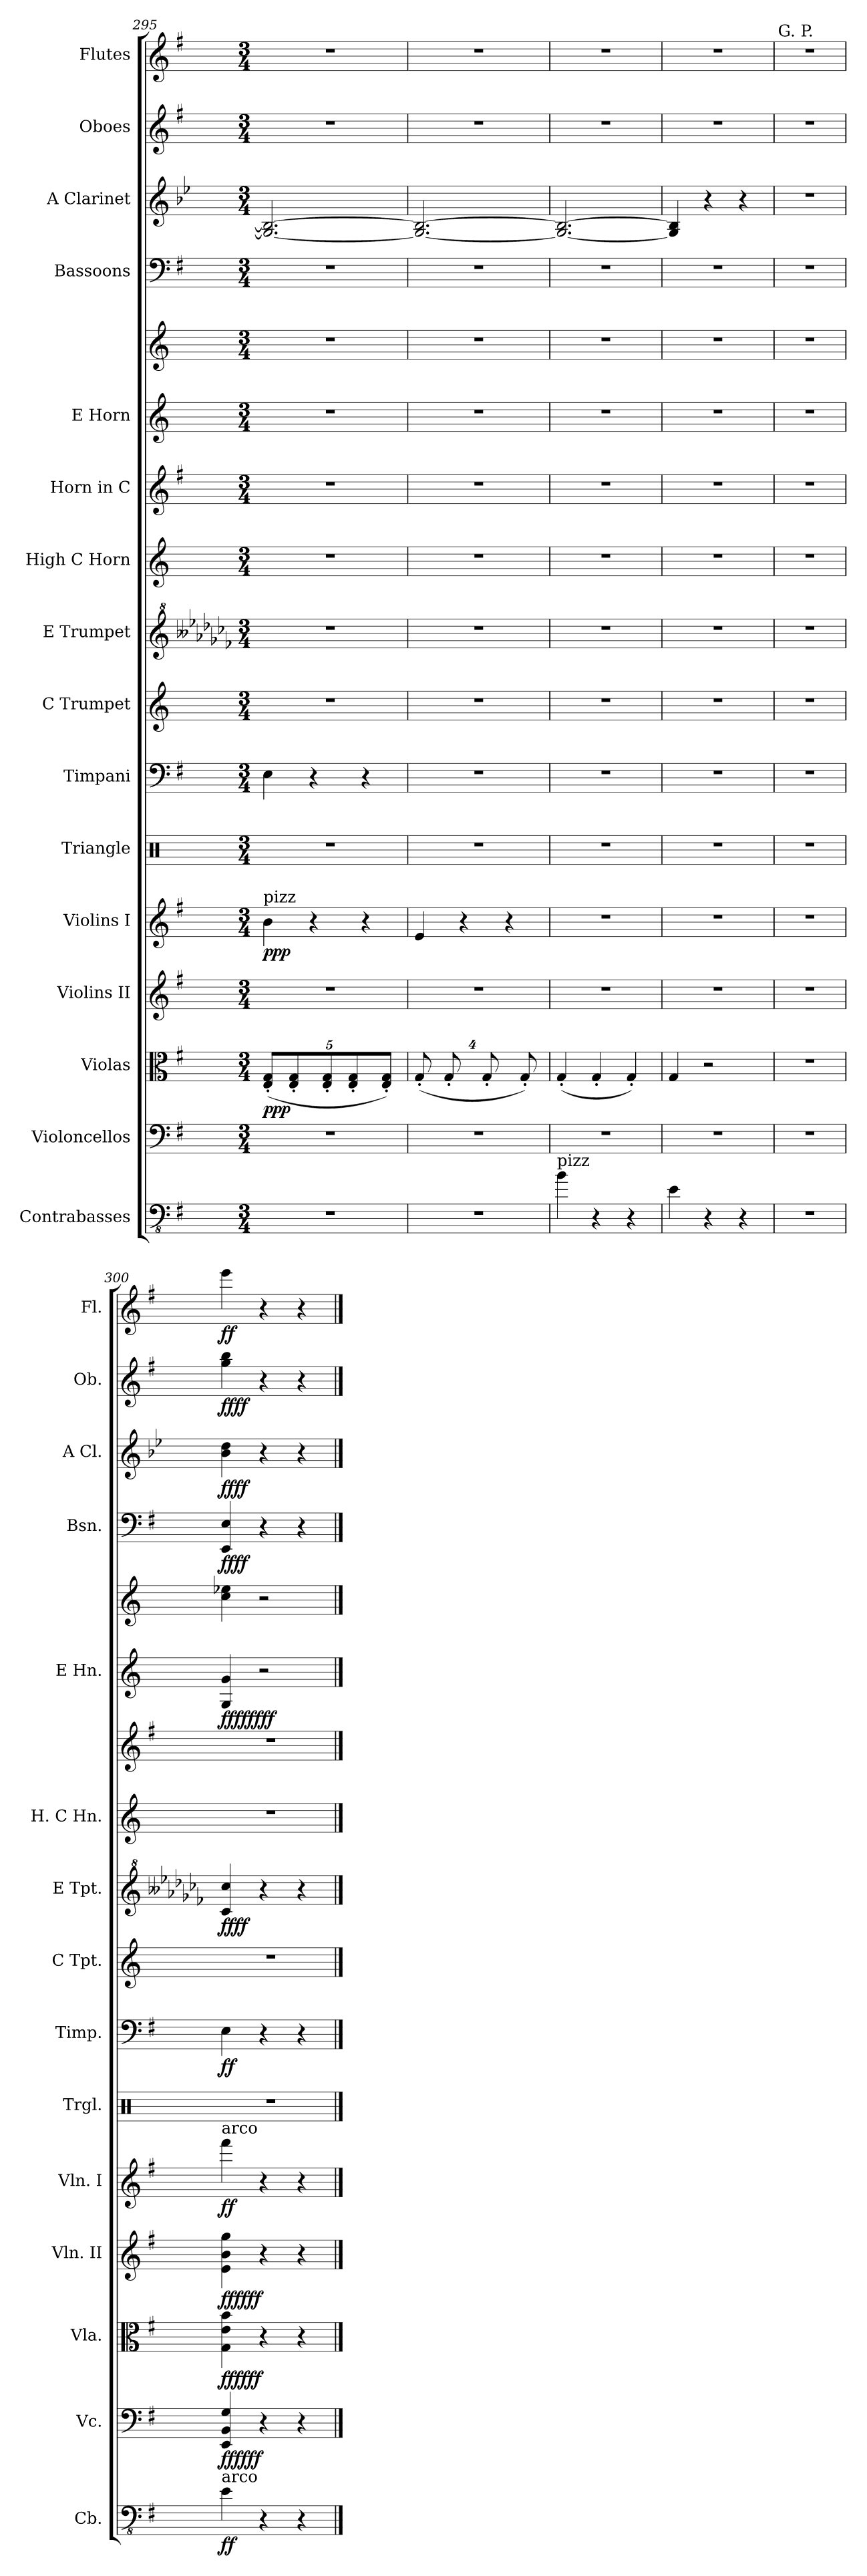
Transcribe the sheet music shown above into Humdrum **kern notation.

**kern	**dynam	**kern	**dynam	**kern	**dynam	**kern	**dynam	**kern	**dynam	**kern	**kern	**dynam	**kern	**kern	**dynam	**kern	**kern	**kern	**kern	**dynam	**kern	**dynam	**kern	**dynam	**kern	**dynam	**kern	**dynam
*part16	*part16	*part15	*part15	*part14	*part14	*part13	*part13	*part12	*part12	*part11	*part10	*part10	*part9	*part8	*part8	*part7	*part6	*part5	*part5	*part5	*part4	*part4	*part3	*part3	*part2	*part2	*part1	*part1
*staff17	*staff17	*staff16	*staff16	*staff15	*staff15	*staff14	*staff14	*staff13	*staff13	*staff12	*staff11	*staff11	*staff10	*staff9	*staff9	*staff8	*staff7	*staff6	*staff5	*staff5/6	*staff4	*staff4	*staff3	*staff3	*staff2	*staff2	*staff1	*staff1
*I"Contrabasses	*	*I"Violoncellos	*	*I"Violas	*	*I"Violins II	*	*I"Violins I	*	*I"Triangle	*I"Timpani	*	*I"C Trumpet	*I"E Trumpet	*	*I"High C Horn	*I"Horn in C	*I"E Horn	*	*	*I"Bassoons	*	*I"A Clarinet	*	*I"Oboes	*	*I"Flutes	*
*I'Cb.	*	*I'Vc.	*	*I'Vla.	*	*I'Vln. II	*	*I'Vln. I	*	*I'Trgl.	*I'Timp.	*	*I'C Tpt.	*I'E Tpt.	*	*I'H. C Hn.	*	*I'E Hn.	*	*	*I'Bsn.	*	*I'A Cl.	*	*I'Ob.	*	*I'Fl.	*
*clefFv4	*	*clefF4	*	*clefC3	*	*clefG2	*	*clefG2	*	*clefX	*clefF4	*	*clefG2	*clefG^2	*	*clefG2	*clefG2	*clefG2	*clefG2	*	*clefF4	*	*clefG2	*	*clefG2	*	*clefG2	*
*ITrd7c12	*	*	*	*	*	*	*	*	*	*	*	*	*	*ITrd-3c-4	*	*ITrd7c12	*ITrd7c12	*ITrd5c8	*ITrd5c8	*	*	*	*ITrd2c3	*	*	*	*	*
*k[f#]	*	*k[f#]	*	*k[f#]	*	*k[f#]	*	*k[f#]	*	*k[]	*k[f#]	*	*k[]	*k[b--e-a-d-g-c-f-]	*	*k[]	*k[f#]	*k[f#c#g#d#]	*k[f#c#g#d#]	*	*k[f#]	*	*k[f#]	*	*k[f#]	*	*k[f#]	*
*M3/4	*	*M3/4	*	*M3/4	*	*M3/4	*	*M3/4	*	*M3/4	*M3/4	*	*M3/4	*M3/4	*	*M3/4	*M3/4	*M3/4	*M3/4	*	*M3/4	*	*M3/4	*	*M3/4	*	*M3/4	*
*	*	*	*	*Xbrackettup	*	*	*	*	*	*	*	*	*	*	*	*	*	*	*	*	*	*	*	*	*	*	*	*
=295	=295	=295	=295	=295	=295	=295	=295	=295	=295	=295	=295	=295	=295	=295	=295	=295	=295	=295	=295	=295	=295	=295	=295	=295	=295	=295	=295	=295
!	!	!	!	!	!	!	!	!LO:TX:a:t=pizz	!	!	!	!	!	!	!	!	!	!	!	!	!	!	!	!	!	!	!	!
!	!	!	!	!	!LO:DY:b	!	!	!	!LO:DY:b	!	!	!	!	!	!	!	!	!	!	!	!	!	!	!	!	!	!	!
2.r	.	2.r	.	(>20%3E/' 20%3G/'L	ppp	2.r	.	4b\	ppp	2.r	4E\	.	2.r	2.r	.	2.r	2.r	2.r	2.r	.	2.r	.	2.E/_ 2.G/_	.	2.r	.	2.r	.
.	.	.	.	20%3E/' 20%3G/'	.	.	.	.	.	.	.	.	.	.	.	.	.	.	.	.	.	.	.	.	.	.	.	.
.	.	.	.	.	.	.	.	4r	.	.	4r	.	.	.	.	.	.	.	.	.	.	.	.	.	.	.	.	.
.	.	.	.	20%3E/' 20%3G/'	.	.	.	.	.	.	.	.	.	.	.	.	.	.	.	.	.	.	.	.	.	.	.	.
.	.	.	.	20%3E/' 20%3G/'	.	.	.	.	.	.	.	.	.	.	.	.	.	.	.	.	.	.	.	.	.	.	.	.
.	.	.	.	.	.	.	.	4r	.	.	4r	.	.	.	.	.	.	.	.	.	.	.	.	.	.	.	.	.
.	.	.	.	20%3E/' 20%3G/'J)	.	.	.	.	.	.	.	.	.	.	.	.	.	.	.	.	.	.	.	.	.	.	.	.
=296	=296	=296	=296	=296	=296	=296	=296	=296	=296	=296	=296	=296	=296	=296	=296	=296	=296	=296	=296	=296	=296	=296	=296	=296	=296	=296	=296	=296
2.r	.	2.r	.	(>16%3G'/	.	2.r	.	4e/	.	2.r	2.r	.	2.r	2.r	.	2.r	2.r	2.r	2.r	.	2.r	.	2.E/_ 2.G/_	.	2.r	.	2.r	.
.	.	.	.	16%3G'/	.	.	.	.	.	.	.	.	.	.	.	.	.	.	.	.	.	.	.	.	.	.	.	.
.	.	.	.	.	.	.	.	4r	.	.	.	.	.	.	.	.	.	.	.	.	.	.	.	.	.	.	.	.
.	.	.	.	16%3G'/	.	.	.	.	.	.	.	.	.	.	.	.	.	.	.	.	.	.	.	.	.	.	.	.
.	.	.	.	.	.	.	.	4r	.	.	.	.	.	.	.	.	.	.	.	.	.	.	.	.	.	.	.	.
.	.	.	.	16%3G'/)	.	.	.	.	.	.	.	.	.	.	.	.	.	.	.	.	.	.	.	.	.	.	.	.
=297	=297	=297	=297	=297	=297	=297	=297	=297	=297	=297	=297	=297	=297	=297	=297	=297	=297	=297	=297	=297	=297	=297	=297	=297	=297	=297	=297	=297
!LO:TX:a:t=pizz	!	!	!	!	!	!	!	!	!	!	!	!	!	!	!	!	!	!	!	!	!	!	!	!	!	!	!	!
4BB\	.	2.r	.	(>4G'/	.	2.r	.	2.r	.	2.r	2.r	.	2.r	2.r	.	2.r	2.r	2.r	2.r	.	2.r	.	2.E/_ 2.G/_	.	2.r	.	2.r	.
4r	.	.	.	4G'/	.	.	.	.	.	.	.	.	.	.	.	.	.	.	.	.	.	.	.	.	.	.	.	.
4r	.	.	.	4G'/)	.	.	.	.	.	.	.	.	.	.	.	.	.	.	.	.	.	.	.	.	.	.	.	.
=298	=298	=298	=298	=298	=298	=298	=298	=298	=298	=298	=298	=298	=298	=298	=298	=298	=298	=298	=298	=298	=298	=298	=298	=298	=298	=298	=298	=298
4EE\	.	2.r	.	4G/	.	2.r	.	2.r	.	2.r	2.r	.	2.r	2.r	.	2.r	2.r	2.r	2.r	.	2.r	.	4E/] 4G/]	.	2.r	.	2.r	.
4r	.	.	.	2r	.	.	.	.	.	.	.	.	.	.	.	.	.	.	.	.	.	.	4r	.	.	.	.	.
4r	.	.	.	.	.	.	.	.	.	.	.	.	.	.	.	.	.	.	.	.	.	.	4r	.	.	.	.	.
=299	=299	=299	=299	=299	=299	=299	=299	=299	=299	=299	=299	=299	=299	=299	=299	=299	=299	=299	=299	=299	=299	=299	=299	=299	=299	=299	=299	=299
!	!	!	!	!	!	!	!	!	!	!	!	!	!	!	!	!	!	!	!	!	!	!	!	!	!	!	!LO:TX:t=G. P.	!
2.r	.	2.r	.	2.r	.	2.r	.	2.r	.	2.r	2.r	.	2.r	2.r	.	2.r	2.r	2.r	2.r	.	2.r	.	2.r	.	2.r	.	2.r	.
=300	=300	=300	=300	=300	=300	=300	=300	=300	=300	=300	=300	=300	=300	=300	=300	=300	=300	=300	=300	=300	=300	=300	=300	=300	=300	=300	=300	=300
!	!	!	!	!	!	!	!	!LO:TX:a:t=arco	!	!	!	!	!	!	!	!	!	!	!	!	!	!	!	!	!	!	!	!
!LO:TX:a:t=arco	!	!	!	!	!	!	!	!	!	!	!	!	!	!	!	!	!	!	!	!	!	!	!	!	!	!	!	!
!	!LO:DY:b	!	!LO:DY:b	!	!	!	!	!	!	!	!	!	!	!	!	!	!	!	!	!	!	!	!	!	!	!	!	!
!	!	!	!LO:DY:n=1:b	!	!	!	!	!	!	!	!	!	!	!	!	!	!	!	!	!	!	!	!	!	!	!	!	!
!	!	!	!LO:DY:n=2:b	!	!LO:DY:b	!	!	!	!	!	!	!	!	!	!	!	!	!	!	!	!	!	!	!	!	!	!	!
!	!	!	!	!	!LO:DY:n=1:b	!	!	!	!	!	!	!	!	!	!	!	!	!	!	!	!	!	!	!	!	!	!	!
!	!	!	!	!	!LO:DY:n=2:b	!	!LO:DY:b	!	!	!	!	!	!	!	!	!	!	!	!	!	!	!	!	!	!	!	!	!
!	!	!	!	!	!	!	!LO:DY:n=1:b	!	!	!	!	!	!	!	!	!	!	!	!	!	!	!	!	!	!	!	!	!
!	!	!	!	!	!	!	!LO:DY:n=2:b	!	!LO:DY:b	!	!	!LO:DY:b	!	!	!LO:DY:b	!	!	!	!	!	!	!	!	!	!	!	!	!
!	!	!	!	!	!	!	!	!	!	!	!	!	!	!	!LO:DY:n=1:b	!	!	!	!	!LO:DY:b=2	!	!	!	!	!	!	!	!
!	!	!	!	!	!	!	!	!	!	!	!	!	!	!	!	!	!	!	!	!LO:DY:n=1:b=2	!	!	!	!	!	!	!	!
!	!	!	!	!	!	!	!	!	!	!	!	!	!	!	!	!	!	!	!	!LO:DY:n=2:b	!	!	!	!	!	!	!	!
!	!	!	!	!	!	!	!	!	!	!	!	!	!	!	!	!	!	!	!	!LO:DY:n=3:b	!	!LO:DY:b	!	!	!	!	!	!
!	!	!	!	!	!	!	!	!	!	!	!	!	!	!	!	!	!	!	!	!	!	!LO:DY:n=1:b	!	!LO:DY:b	!	!	!	!
!	!	!	!	!	!	!	!	!	!	!	!	!	!	!	!	!	!	!	!	!	!	!	!	!LO:DY:n=1:b	!	!LO:DY:b	!	!
!	!	!	!	!	!	!	!	!	!	!	!	!	!	!	!	!	!	!	!	!	!	!	!	!	!	!LO:DY:n=1:b	!	!LO:DY:b
4EE\	ff	4EE/ 4BB/ 4G/	ff ff ff	4G\ 4e\ 4b\	ff ff ff	4e\ 4b\ 4gg\	ff ff ff	4fff#\	ff	2.r	4E\	ff	2.r	4ff-/ 4fff-/	ff ff	2.r	2.r	4BB/ 4B/	4e\ 4gn\	ff ff ff ff	4EE/ 4E/	ff ff	4g\ 4b\	ff ff	4gg\ 4bb\	ff ff	4eee\	ff
4r	.	4r	.	4r	.	4r	.	4r	.	.	4r	.	.	4r	.	.	.	2r	2r	.	4r	.	4r	.	4r	.	4r	.
4r	.	4r	.	4r	.	4r	.	4r	.	.	4r	.	.	4r	.	.	.	.	.	.	4r	.	4r	.	4r	.	4r	.
==	==	==	==	==	==	==	==	==	==	==	==	==	==	==	==	==	==	==	==	==	==	==	==	==	==	==	==	==
*-	*-	*-	*-	*-	*-	*-	*-	*-	*-	*-	*-	*-	*-	*-	*-	*-	*-	*-	*-	*-	*-	*-	*-	*-	*-	*-	*-	*-
